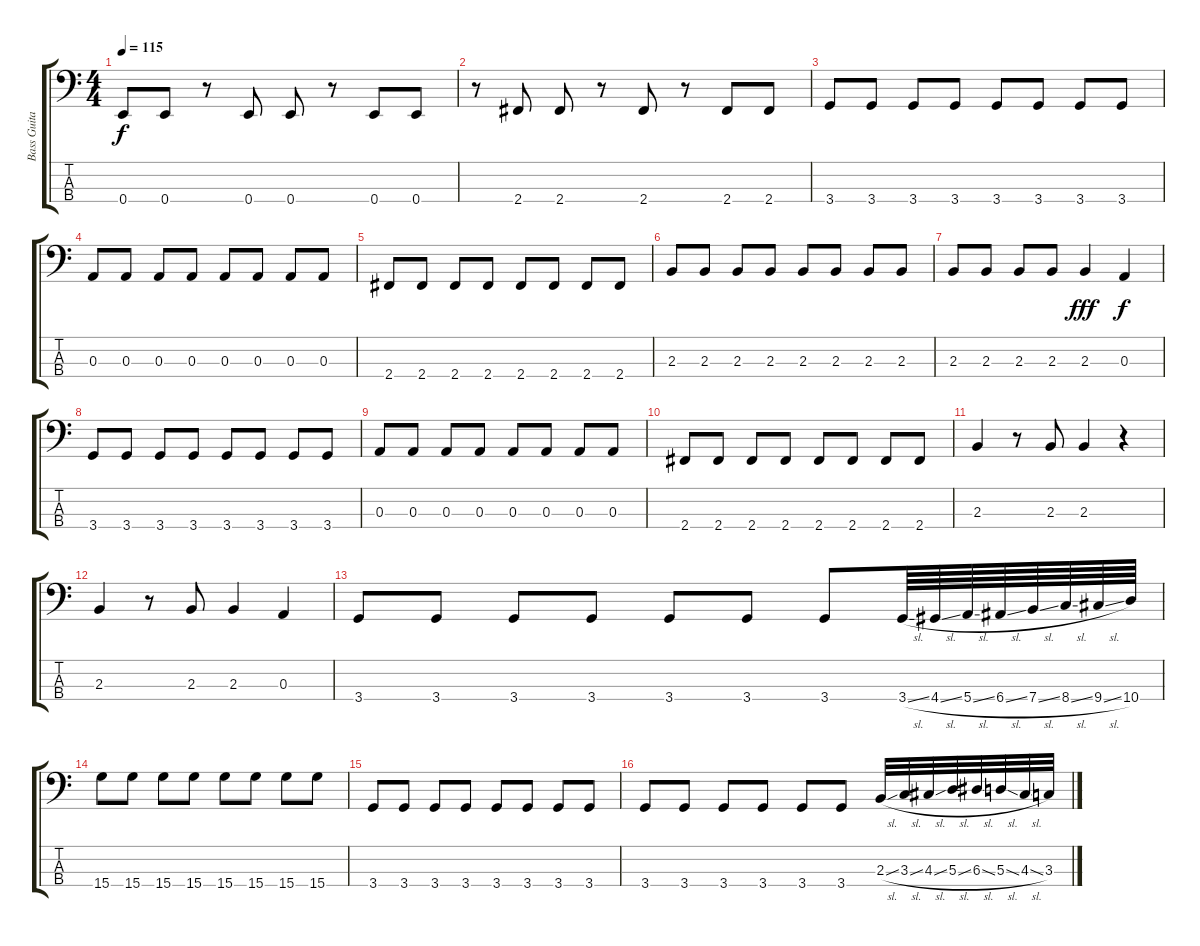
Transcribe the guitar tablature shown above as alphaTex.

\track ("Bass Guitar" "Bass Guita") {instrument electricbassfinger}
\staff {score tabs}
\tuning (G2 D2 A1 E1) {hide}
\ts (4 4)
\tempo 115
\clef f4
\ks c
0.4.8{dy f} 0.4.8 r.8 0.4.8 0.4.8 r.8 0.4.8 0.4.8 |
r.8 2.4.8 2.4.8 r.8 2.4.8 r.8 2.4.8 2.4.8 |
3.4.8 3.4.8 3.4.8 3.4.8 3.4.8 3.4.8 3.4.8 3.4.8 |
0.3.8 0.3.8 0.3.8 0.3.8 0.3.8 0.3.8 0.3.8 0.3.8 |
2.4.8 2.4.8 2.4.8 2.4.8 2.4.8 2.4.8 2.4.8 2.4.8 |
2.3.8 2.3.8 2.3.8 2.3.8 2.3.8 2.3.8 2.3.8 2.3.8 |
2.3.8 2.3.8 2.3.8 2.3.8 2.3.4{dy fff} 0.3.4{dy f} |
3.4.8 3.4.8 3.4.8 3.4.8 3.4.8 3.4.8 3.4.8 3.4.8 |
0.3.8 0.3.8 0.3.8 0.3.8 0.3.8 0.3.8 0.3.8 0.3.8 |
2.4.8 2.4.8 2.4.8 2.4.8 2.4.8 2.4.8 2.4.8 2.4.8 |
2.3.4 r.8 2.3.8 2.3.4 r.4 |
2.3.4 r.8 2.3.8 2.3.4 0.3.4 |
3.4.8 3.4.8 3.4.8 3.4.8 3.4.8 3.4.8 3.4.8 3.4{sl}.64 4.4{sl}.64 5.4{sl}.64 6.4{sl}.64 7.4{sl}.64 8.4{sl}.64 9.4{sl}.64 10.4.64 |
15.4.8 15.4.8 15.4.8 15.4.8 15.4.8 15.4.8 15.4.8 15.4.8 |
3.4.8 3.4.8 3.4.8 3.4.8 3.4.8 3.4.8 3.4.8 3.4.8 |
3.4.8 3.4.8 3.4.8 3.4.8 3.4.8 3.4.8 2.3{sl}.32 3.3{sl}.32 4.3{sl}.32 5.3{sl}.32 6.3{sl}.32 5.3{sl}.32 4.3{sl}.32 3.3.32
